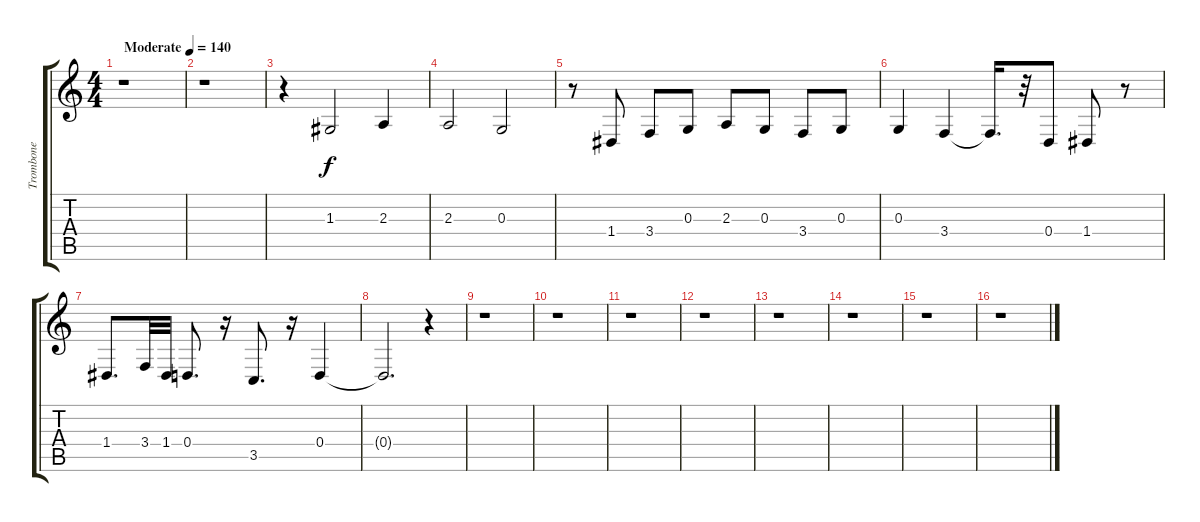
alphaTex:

\track ("Trombone" "Trombone") {instrument trombone}
\staff {score tabs}
\tuning (E4 B3 G3 D3 A2 E2) {hide}
\ts (4 4)
\tempo (140 "Moderate")
\clef g2
\ks c
r.1{dy f instrument trombone} |
r.1 |
r.4 1.3.2 2.3.4 |
2.3.2 0.3.2 |
r.8 1.4.8 3.4.8 0.3.8 2.3.8 0.3.8 3.4.8 0.3.8 |
0.3.4 3.4.4 3.4{t}.16{d} r.32 0.4.8 1.4.8 r.8 |
1.4.8{d} 3.4.32 1.4.32 0.4.8{d} r.16 3.5.8{d} r.16 0.4.4 |
0.4{t}.2{d} r.4 |
r.1 |
r.1 |
r.1 |
r.1 |
r.1 |
r.1 |
r.1 |
r.1
